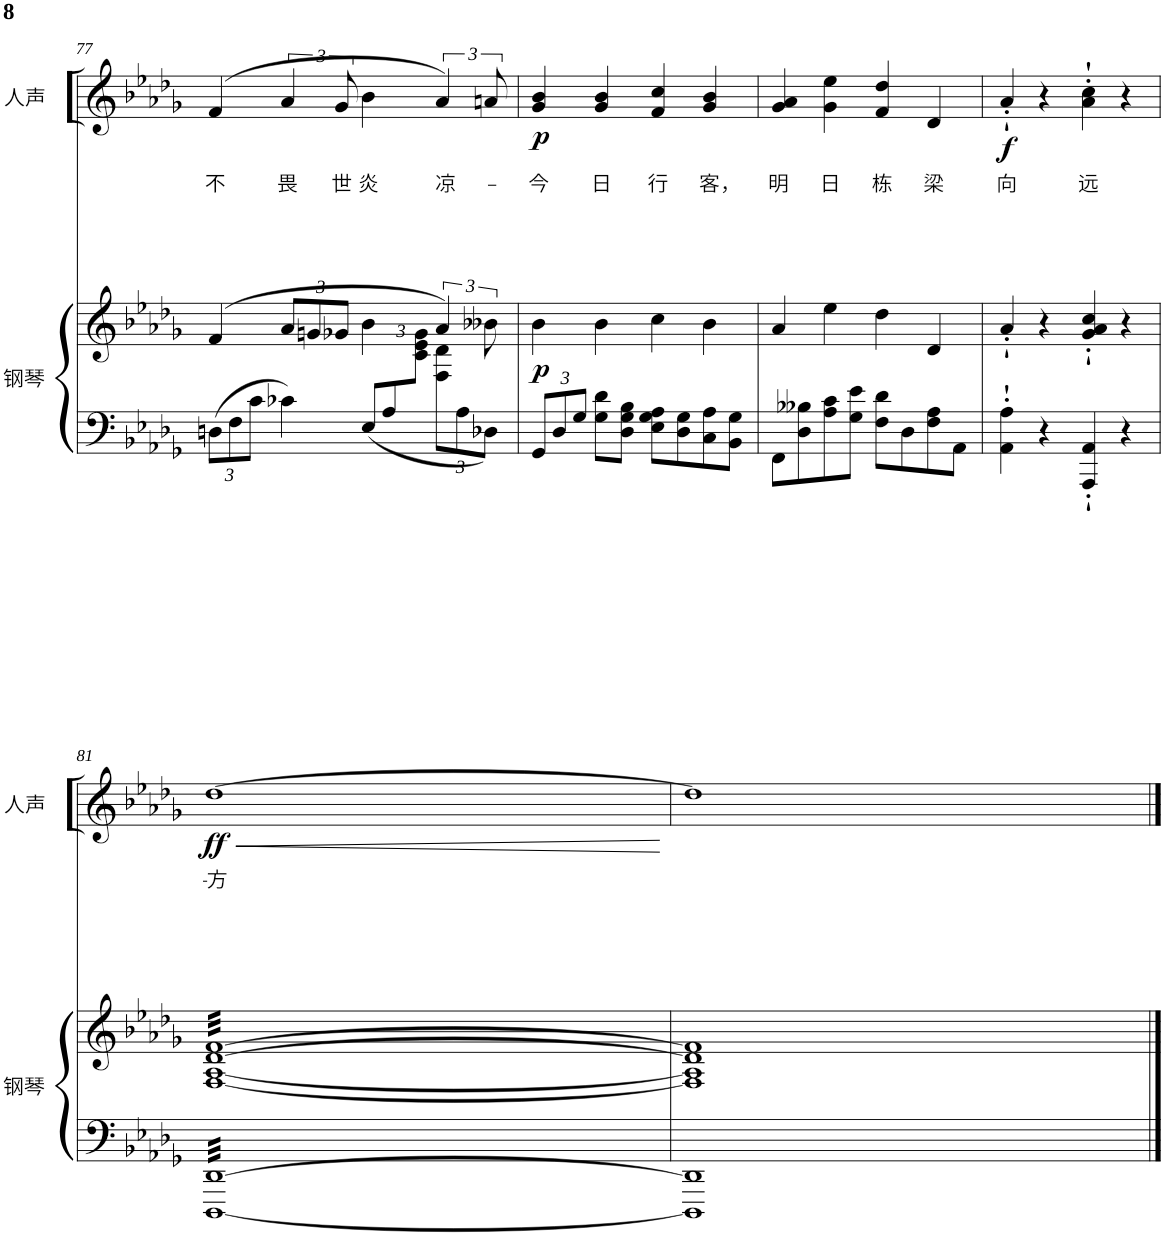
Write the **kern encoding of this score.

**kern	**kern	**dynam	**kern	**text	**dynam
*part2	*part2	*part2	*part1	*part1	*part1
*staff3	*staff2	*staff2/3	*staff1	*staff1	*staff1
*I"钢琴	*	*	*I"人声	*	*
!!LO:PB:g=z
*clefF4	*clefG2	*	*clefG2	*	*
*k[b-e-a-d-g-]	*k[b-e-a-d-g-]	*	*k[b-e-a-d-g-]	*	*
*M4/4	*M4/4	*	*M4/4	*	*
*Xbrackettup	*	*	*	*	*
=77	=77	=77	=77	=77	=77
*	*^	*	*	*	*
!	!	!	!	!	!LO:LY:b	!
12Dn\L	(4f/	3%2ryy	.	(4f/	不	.
12F\	.	.	.	.	.	.
12c\J	.	.	.	.	.	.
*	*Xbrackettup	*	*	*	*	*
!	!	!	!	!	!LO:LY:b	!
4c-X\	12a-/L	.	.	6a-/	畏	.
.	12gn/	.	.	.	.	.
!	!	!	!	!	!LO:LY:b	!
.	12g-X/J	.	.	12g-/	世	.
!	!	!	!	!	!LO:LY:b	!
12E-/L	4b-\	.	.	4b-\	炎	.
12A-/	.	.	.	.	.	.
6ryy	.	12c\ 12e-\ 12g-\J	.	.	.	.
*	*brackettup	*Xbrackettup	*	*	*	*
!	!	!	!	!	!LO:LY:b	!
.	6a-/)	12F\ 12d-\L	.	6a-/)	凉-	.
12A-\	.	6ryy	.	.	.	.
12D-X\J	12b--X\	.	.	12an/	.	.
*	*v	*v	*	*	*	*
=78	=78	=78	=78	=78	=78
!	!	!LO:DY:b	!	!LO:LY:b	!LO:DY:b
12GG-/L	4b-\	p	4g-/ 4b-/	-今	p
12D-/	.	.	.	.	.
12G-/J	.	.	.	.	.
!	!	!	!	!LO:LY:b	!
8G-\ 8d-\L	4b-\	.	4g-/ 4b-/	日	.
8D-\ 8G-\ 8B-\J	.	.	.	.	.
!	!	!	!	!LO:LY:b	!
8E-\ 8G-\ 8A-\L	4cc\	.	4f/ 4cc/	行	.
8D-\ 8G-\	.	.	.	.	.
!	!	!	!	!LO:LY:b	!
8C\ 8A-\	4b-\	.	4g-/ 4b-/	客，	.
8BB-\ 8G-\J	.	.	.	.	.
=79	=79	=79	=79	=79	=79
!	!	!	!	!LO:LY:b	!
8FF\L	4a-/	.	4g-/ 4a-/	明	.
8D-\ 8B--X\	.	.	.	.	.
!	!	!	!	!LO:LY:b	!
8A-\ 8c\	4ee-\	.	4g-\ 4ee-\	日	.
8G-\ 8e-\J	.	.	.	.	.
!	!	!	!	!LO:LY:b	!
8F\ 8d-\L	4dd-\	.	4f/ 4dd-/	栋	.
8D-\	.	.	.	.	.
!	!	!	!	!LO:LY:b	!
8F\ 8A-\	4d-/	.	4d-/	梁	.
8AA-\J	.	.	.	.	.
=80	=80	=80	=80	=80	=80
!	!	!	!	!LO:LY:b	!LO:DY:b
4AA-\'` 4A-\'`	4a-'`/	.	4a-'`/	向	f
4r	4r	.	4r	.	.
!	!	!	!	!LO:LY:b	!
4AAA-/'` 4AA-/'`	4g-/'` 4a-/'` 4cc/'`	.	4a-\'` 4cc\'`	远	.
4r	4r	.	4r	.	.
!!LO:LB:g=z
=81	=81	=81	=81	=81	=81
!	!	!	!	!LO:LY:b	!LO:HP:b
!	!	!	!	!	!LO:DY:n=1:b
*tremolo	*	*	*	*	*
*	*tremolo	*	*	*	*
[32DDD- [32DD-LLL	[32F [32A- [32d- [32fLLL	.	[1dd-	方-	< ff
32DDD- 32DD-	32F 32A- 32d- 32f	.	.	.	.
32DDD- 32DD-	32F 32A- 32d- 32f	.	.	.	.
32DDD- 32DD-	32F 32A- 32d- 32f	.	.	.	.
32DDD- 32DD-	32F 32A- 32d- 32f	.	.	.	.
32DDD- 32DD-	32F 32A- 32d- 32f	.	.	.	.
32DDD- 32DD-	32F 32A- 32d- 32f	.	.	.	.
32DDD- 32DD-	32F 32A- 32d- 32f	.	.	.	.
32DDD- 32DD-	32F 32A- 32d- 32f	.	.	.	.
32DDD- 32DD-	32F 32A- 32d- 32f	.	.	.	.
32DDD- 32DD-	32F 32A- 32d- 32f	.	.	.	.
32DDD- 32DD-	32F 32A- 32d- 32f	.	.	.	.
32DDD- 32DD-	32F 32A- 32d- 32f	.	.	.	.
32DDD- 32DD-	32F 32A- 32d- 32f	.	.	.	.
32DDD- 32DD-	32F 32A- 32d- 32f	.	.	.	.
32DDD- 32DD-	32F 32A- 32d- 32f	.	.	.	.
32DDD- 32DD-	32F 32A- 32d- 32f	.	.	.	.
32DDD- 32DD-	32F 32A- 32d- 32f	.	.	.	.
32DDD- 32DD-	32F 32A- 32d- 32f	.	.	.	.
32DDD- 32DD-	32F 32A- 32d- 32f	.	.	.	.
32DDD- 32DD-	32F 32A- 32d- 32f	.	.	.	.
32DDD- 32DD-	32F 32A- 32d- 32f	.	.	.	.
32DDD- 32DD-	32F 32A- 32d- 32f	.	.	.	.
32DDD- 32DD-	32F 32A- 32d- 32f	.	.	.	.
32DDD- 32DD-	32F 32A- 32d- 32f	.	.	.	.
32DDD- 32DD-	32F 32A- 32d- 32f	.	.	.	.
32DDD- 32DD-	32F 32A- 32d- 32f	.	.	.	.
32DDD- 32DD-	32F 32A- 32d- 32f	.	.	.	.
32DDD- 32DD-	32F 32A- 32d- 32f	.	.	.	.
32DDD- 32DD-	32F 32A- 32d- 32f	.	.	.	.
32DDD- 32DD-	32F 32A- 32d- 32f	.	.	.	.
32DDD- 32DD-JJJ	32F 32A- 32d- 32fJJJ	.	.	.	.
*	*Xtremolo	*	*	*	*
*Xtremolo	*	*	*	*	*
.	.	.	.	.	[
=82	=82	=82	=82	=82	=82
1DDD-] 1DD-]	1F] 1A-] 1d-] 1f]	.	1dd-]	.	.
==	==	==	==	==	==
*-	*-	*-	*-	*-	*-
